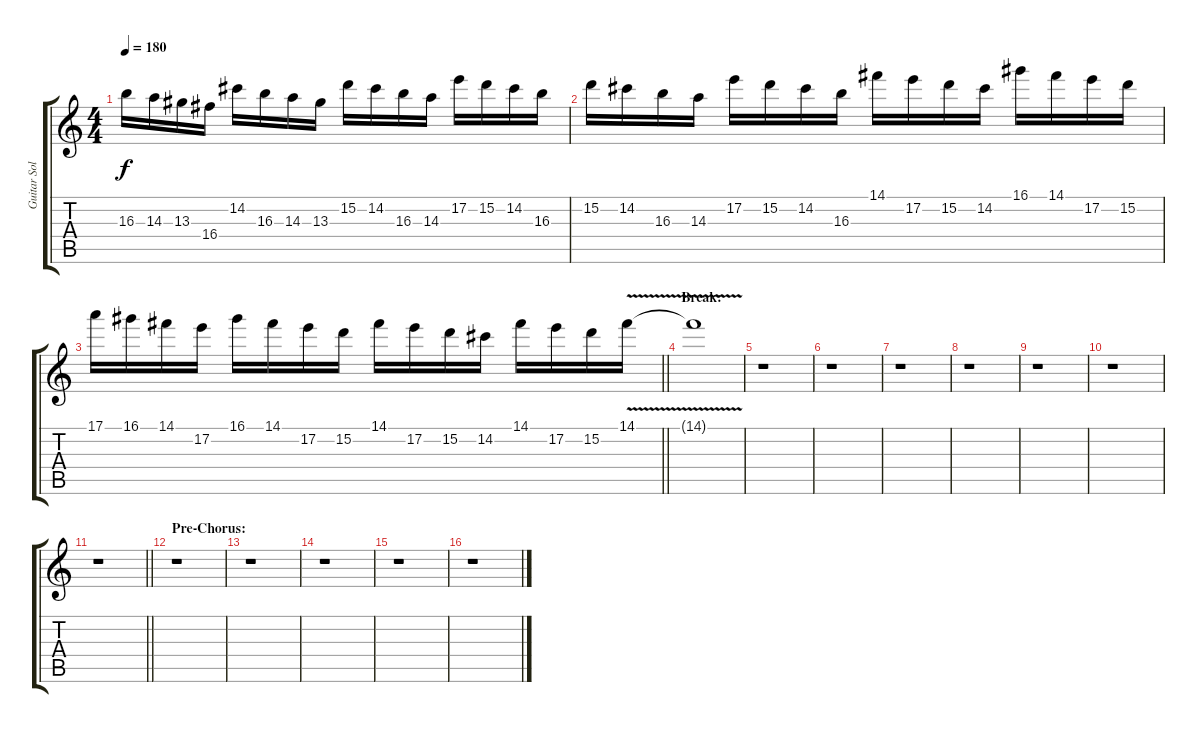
\track ("Guitar Solo II" "Guitar Sol") {instrument distortionguitar}
\staff {score tabs}
\tuning (E4 B3 G3 D3 A2 E2) {hide}
\ts (4 4)
\tempo 180
\clef g2
\ks c
16.3.16{dy f} 14.3.16 13.3.16 16.4.16 14.2.16 16.3.16 14.3.16 13.3.16 15.2.16 14.2.16 16.3.16 14.3.16 17.2.16 15.2.16 14.2.16 16.3.16 |
15.2.16 14.2.16 16.3.16 14.3.16 17.2.16 15.2.16 14.2.16 16.3.16 14.1.16 17.2.16 15.2.16 14.2.16 16.1.16 14.1.16 17.2.16 15.2.16 |
\barLineRight lightlight
17.1.16 16.1.16 14.1.16 17.2.16 16.1.16 14.1.16 17.2.16 15.2.16 14.1.16 17.2.16 15.2.16 14.2.16 14.1.16 17.2.16 15.2.16 14.1{v}.16 |
\section ("" "Break:")
14.1{t}.1 |
r.1 |
r.1 |
r.1 |
r.1 |
r.1 |
r.1 |
\barLineRight lightlight
r.1 |
\section ("" "Pre-Chorus:")
r.1 |
r.1 |
r.1 |
r.1 |
r.1
